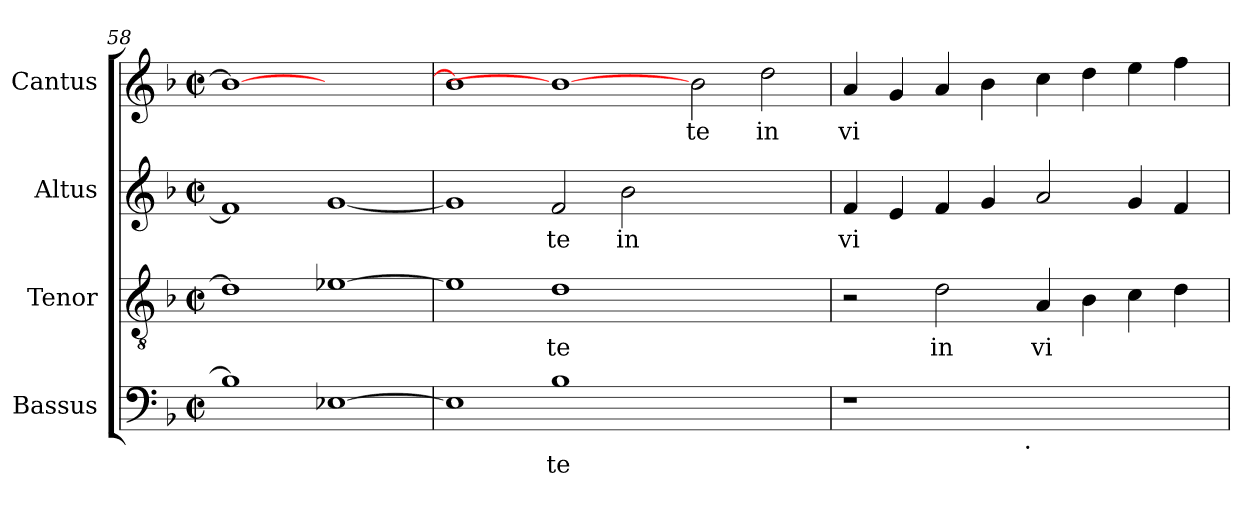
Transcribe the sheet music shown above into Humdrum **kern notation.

**kern	**text	**kern	**text	**kern	**text	**kern	**text
*part4	*part4	*part3	*part3	*part2	*part2	*part1	*part1
*staff4	*staff4	*staff3	*staff3	*staff2	*staff2	*staff1	*staff1
*I"Bassus	*	*I"Tenor	*	*I"Altus	*	*I"Cantus	*
*clefF4	*	*clefGv2	*	*clefG2	*	*clefG2	*
*k[b-]	*	*k[b-]	*	*k[b-]	*	*k[b-]	*
*F:	*	*F:	*	*F:	*	*F:	*
*M2/2	*	*M2/2	*	*M2/2	*	*M2/2	*
*met(c|)	*	*met(c|)	*	*met(c|)	*	*met(c|)	*
=58	=58	=58	=58	=58	=58	=58	=58
!	!LO:LY:b:cj	!	!LO:LY:b:cj	!	!LO:LY:b:cj	!	!LO:LY:b:cj
1B-]	.	1d]	.	1f]	--	1b-_>	.
!	!LO:LY:b:cj	!	!LO:LY:b:cj	!	!LO:LY:b:cj	!	!
[>1E-X	.	[>1e-X	.	[<1g	--	1ryy	.
=59	=59	=59	=59	=59	=59	=59	=59
!	!LO:LY:b:cj	!	!LO:LY:b:cj	!	!LO:LY:b:cj	!	!LO:LY:b:cj
1E-]	.	1e-]	.	1g]	--	1b-]	.
!	!LO:LY:b:cj	!	!LO:LY:b:cj	!	!LO:LY:b:cj	!	!
1B-	te	1d	te	2f/	-te	1b-_	.
!	!	!	!	!	!LO:LY:b:cj	!	!
.	.	.	.	2b-\	in	.	.
!	!	!	!	!	!	!	!LO:LY:b:cj
1ryy	.	1ryy	.	1ryy	.	2b-\	te
!	!	!	!	!	!	!	!LO:LY:b:cj
.	.	.	.	.	.	2dd\	in
=60	=60	=60	=60	=60	=60	=60	=60
!	!	!	!	!	!LO:LY:b:cj	!	!LO:LY:b:cj
*^	*	*	*	*	*	*	*
1r	2ryy	.	2r	.	4f/	vi-	4a/	vi
!	!	!	!	!	!	!LO:LY:b:cj	!	!LO:LY:b:cj
.	.	.	.	.	4e/	--	4g/	.
!	!	!	!	!LO:LY:b:cj	!	!LO:LY:b:cj	!	!LO:LY:b:cj
.	4...ryy	.	2d\	in	4f/	--	4a/	.
!	!	!	!	!	!	!LO:LY:b:cj	!	!LO:LY:b:cj
.	.	.	.	.	4g/	--	4b-\	.
!	!LO:TX:b:t=.	!	!	!	!	!	!	!
.	1ryy	.	.	.	.	.	.	.
!	!	!	!	!LO:LY:b:cj	!	!LO:LY:b:cj	!	!LO:LY:b:cj
1ryy	.	.	4A/	vi	2a/	--	4cc\	.
!	!	!	!	!LO:LY:b:cj	!	!	!	!LO:LY:b:cj
.	.	.	4B-\	.	.	.	4dd\	.
!	!	!	!	!LO:LY:b:cj	!	!LO:LY:b:cj	!	!LO:LY:b:cj
.	.	.	4c\	.	4g/	--	4ee\	.
!	!	!	!	!LO:LY:b:cj	!	!LO:LY:b:cj	!	!LO:LY:b:cj
.	.	.	4d\	.	4f/	--	4ff\	.
.	32ryy	.	.	.	.	.	.	.
*v	*v	*	*	*	*	*	*	*
=	=	=	=	=	=	=	=
*-	*-	*-	*-	*-	*-	*-	*-
